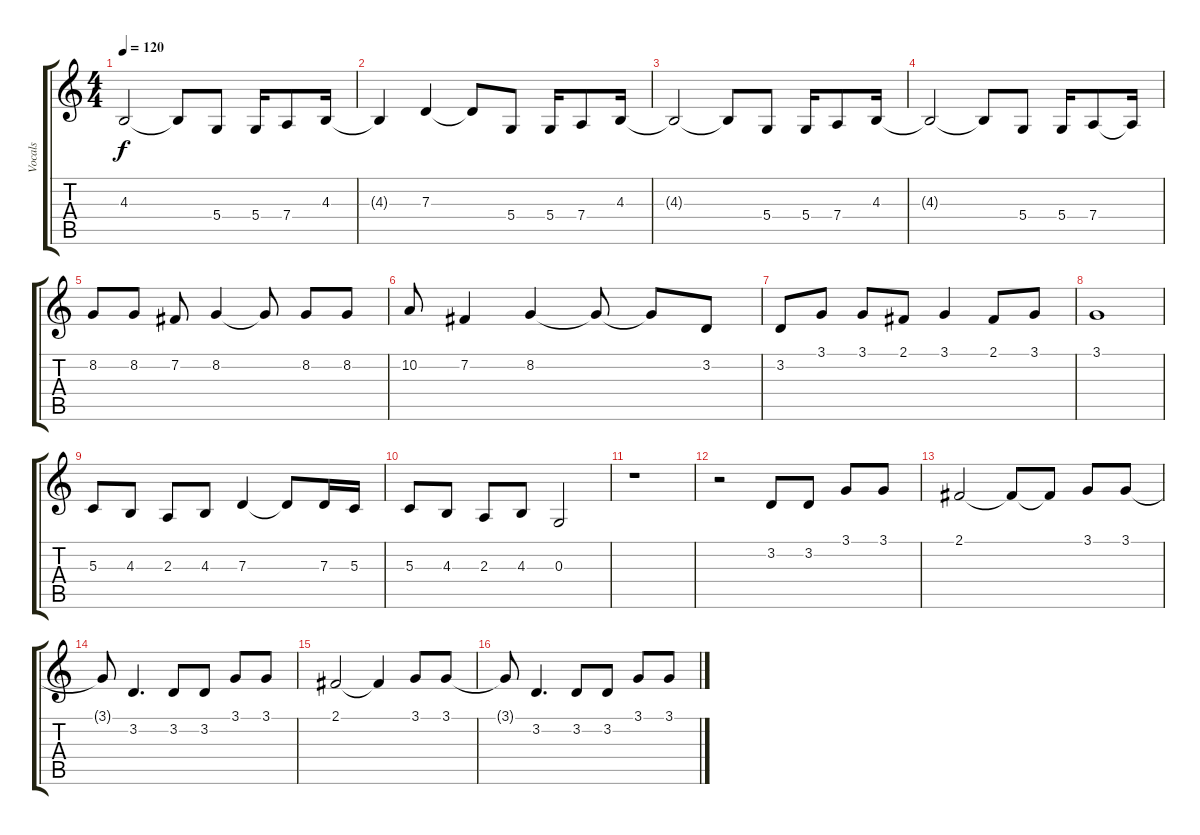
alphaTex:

\track ("Vocals" "Vocals") {instrument lead1square}
\staff {score tabs}
\tuning (E4 B3 G3 D3 A2 E2) {hide}
\ts (4 4)
\tempo 120
\clef g2
\ks c
4.3{t}.2{dy f instrument lead1square} 4.3{t}.8 5.4.8 5.4.16 7.4.8 4.3.16 |
4.3{t}.4 7.3.4 7.3{t}.8 5.4.8 5.4.16 7.4.8 4.3.16 |
4.3{t}.2{instrument lead1square} 4.3{t}.8 5.4.8 5.4.16 7.4.8 4.3.16 |
4.3{t}.2{instrument lead1square} 4.3{t}.8 5.4.8 5.4.16 7.4.8 7.4{t}.16 |
8.2.8 8.2.8 7.2.8 8.2.4 8.2{t}.8 8.2.8 8.2.8 |
10.2.8 7.2.4 8.2.4 8.2{t}.8 8.2{t}.8 3.2.8 |
3.2.8 3.1.8 3.1.8 2.1.8 3.1.4 2.1.8 3.1.8 |
3.1.1 |
5.3.8 4.3.8 2.3.8 4.3.8 7.3.4 7.3{t}.8 7.3.16 5.3.16 |
5.3.8 4.3.8 2.3.8 4.3.8 0.3.2 |
r.1 |
r.2 3.2.8 3.2.8 3.1.8 3.1.8 |
2.1.2 2.1{t}.8 2.1{t}.8 3.1.8 3.1.8 |
3.1{t}.8 3.2.4{d} 3.2.8 3.2.8 3.1.8 3.1.8 |
2.1.2 2.1{t}.4 3.1.8 3.1.8 |
3.1{t}.8 3.2.4{d} 3.2.8 3.2.8 3.1.8 3.1.8
